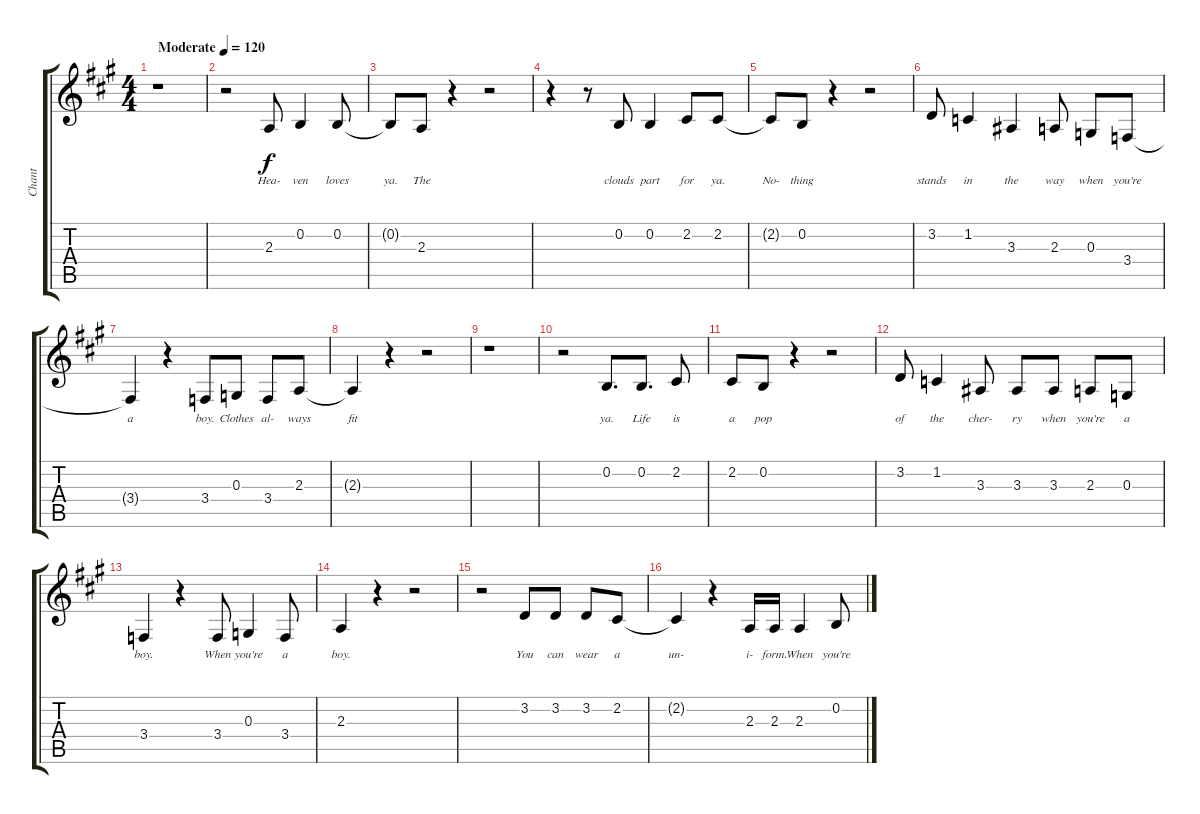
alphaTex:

\track ("Chant" "Chant") {instrument flute}
\staff {score tabs}
\tuning (E4 B3 G3 D3 A2 E2) {hide}
\ts (4 4)
\tempo (120 "Moderate")
\clef g2
\ks a
r.1{dy f instrument flute} |
r.2 2.3.8{lyrics (0 "Hea-") lyrics (1 "") lyrics (2 "") lyrics (3 "") lyrics (4 "")} 0.2.4{lyrics (0 "ven") lyrics (1 "") lyrics (2 "") lyrics (3 "") lyrics (4 "")} 0.2.8{lyrics (0 "loves") lyrics (1 "") lyrics (2 "") lyrics (3 "") lyrics (4 "")} |
0.2{t}.8{lyrics (0 "ya.") lyrics (1 "") lyrics (2 "") lyrics (3 "") lyrics (4 "")} 2.3.8{lyrics (0 "The") lyrics (1 "") lyrics (2 "") lyrics (3 "") lyrics (4 "")} r.4 r.2 |
r.4 r.8 0.2.8{lyrics (0 "clouds") lyrics (1 "") lyrics (2 "") lyrics (3 "") lyrics (4 "")} 0.2.4{lyrics (0 "part") lyrics (1 "") lyrics (2 "") lyrics (3 "") lyrics (4 "")} 2.2.8{lyrics (0 "for") lyrics (1 "") lyrics (2 "") lyrics (3 "") lyrics (4 "")} 2.2.8{lyrics (0 "ya.") lyrics (1 "") lyrics (2 "") lyrics (3 "") lyrics (4 "")} |
2.2{t}.8{lyrics (0 "No-") lyrics (1 "") lyrics (2 "") lyrics (3 "") lyrics (4 "")} 0.2.8{lyrics (0 "thing") lyrics (1 "") lyrics (2 "") lyrics (3 "") lyrics (4 "")} r.4 r.2 |
3.2.8{lyrics (0 "stands") lyrics (1 "") lyrics (2 "") lyrics (3 "") lyrics (4 "")} 1.2.4{lyrics (0 "in") lyrics (1 "") lyrics (2 "") lyrics (3 "") lyrics (4 "")} 3.3.4{lyrics (0 "the") lyrics (1 "") lyrics (2 "") lyrics (3 "") lyrics (4 "")} 2.3.8{lyrics (0 "way") lyrics (1 "") lyrics (2 "") lyrics (3 "") lyrics (4 "")} 0.3.8{lyrics (0 "when") lyrics (1 "") lyrics (2 "") lyrics (3 "") lyrics (4 "")} 3.4.8{lyrics (0 "you're") lyrics (1 "") lyrics (2 "") lyrics (3 "") lyrics (4 "")} |
3.4{t}.4{lyrics (0 "a") lyrics (1 "") lyrics (2 "") lyrics (3 "") lyrics (4 "")} r.4 3.4.8{lyrics (0 "boy.") lyrics (1 "") lyrics (2 "") lyrics (3 "") lyrics (4 "")} 0.3.8{lyrics (0 "Clothes") lyrics (1 "") lyrics (2 "") lyrics (3 "") lyrics (4 "")} 3.4.8{lyrics (0 "al-") lyrics (1 "") lyrics (2 "") lyrics (3 "") lyrics (4 "")} 2.3.8{lyrics (0 "ways") lyrics (1 "") lyrics (2 "") lyrics (3 "") lyrics (4 "")} |
2.3{t}.4{lyrics (0 "fit") lyrics (1 "") lyrics (2 "") lyrics (3 "") lyrics (4 "")} r.4 r.2 |
r.1 |
r.2 0.2.8{d lyrics (0 "ya.") lyrics (1 "") lyrics (2 "") lyrics (3 "") lyrics (4 "")} 0.2.8{d lyrics (0 "Life") lyrics (1 "") lyrics (2 "") lyrics (3 "") lyrics (4 "")} 2.2.8{lyrics (0 "is") lyrics (1 "") lyrics (2 "") lyrics (3 "") lyrics (4 "")} |
2.2.8{lyrics (0 "a") lyrics (1 "") lyrics (2 "") lyrics (3 "") lyrics (4 "")} 0.2.8{lyrics (0 "pop") lyrics (1 "") lyrics (2 "") lyrics (3 "") lyrics (4 "")} r.4 r.2 |
3.2.8{lyrics (0 "of") lyrics (1 "") lyrics (2 "") lyrics (3 "") lyrics (4 "")} 1.2.4{lyrics (0 "the") lyrics (1 "") lyrics (2 "") lyrics (3 "") lyrics (4 "")} 3.3.8{lyrics (0 "cher-") lyrics (1 "") lyrics (2 "") lyrics (3 "") lyrics (4 "")} 3.3.8{lyrics (0 "ry") lyrics (1 "") lyrics (2 "") lyrics (3 "") lyrics (4 "")} 3.3.8{lyrics (0 "when") lyrics (1 "") lyrics (2 "") lyrics (3 "") lyrics (4 "")} 2.3.8{lyrics (0 "you're") lyrics (1 "") lyrics (2 "") lyrics (3 "") lyrics (4 "")} 0.3.8{lyrics (0 "a") lyrics (1 "") lyrics (2 "") lyrics (3 "") lyrics (4 "")} |
3.4.4{lyrics (0 "boy.") lyrics (1 "") lyrics (2 "") lyrics (3 "") lyrics (4 "")} r.4 3.4.8{lyrics (0 "When") lyrics (1 "") lyrics (2 "") lyrics (3 "") lyrics (4 "")} 0.3.4{lyrics (0 "you're") lyrics (1 "") lyrics (2 "") lyrics (3 "") lyrics (4 "")} 3.4.8{lyrics (0 "a") lyrics (1 "") lyrics (2 "") lyrics (3 "") lyrics (4 "")} |
2.3.4{lyrics (0 "boy.") lyrics (1 "") lyrics (2 "") lyrics (3 "") lyrics (4 "")} r.4 r.2 |
r.2 3.2.8{lyrics (0 "You") lyrics (1 "") lyrics (2 "") lyrics (3 "") lyrics (4 "")} 3.2.8{lyrics (0 "can") lyrics (1 "") lyrics (2 "") lyrics (3 "") lyrics (4 "")} 3.2.8{lyrics (0 "wear") lyrics (1 "") lyrics (2 "") lyrics (3 "") lyrics (4 "")} 2.2.8{lyrics (0 "a") lyrics (1 "") lyrics (2 "") lyrics (3 "") lyrics (4 "")} |
2.2{t}.4{lyrics (0 "un-") lyrics (1 "") lyrics (2 "") lyrics (3 "") lyrics (4 "")} r.4 2.3.16{lyrics (0 "i-") lyrics (1 "") lyrics (2 "") lyrics (3 "") lyrics (4 "")} 2.3.16{lyrics (0 "form.") lyrics (1 "") lyrics (2 "") lyrics (3 "") lyrics (4 "")} 2.3.4{lyrics (0 "When") lyrics (1 "") lyrics (2 "") lyrics (3 "") lyrics (4 "")} 0.2.8{lyrics (0 "you're") lyrics (1 "") lyrics (2 "") lyrics (3 "") lyrics (4 "")}
